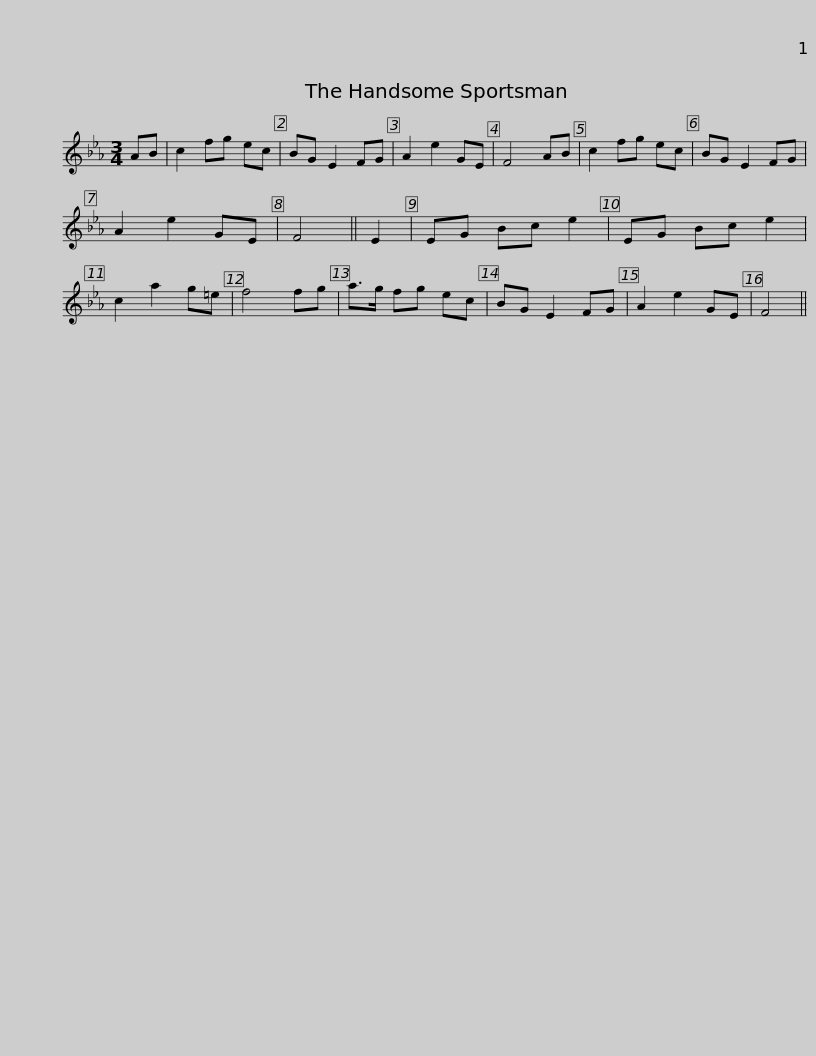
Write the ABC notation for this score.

X:1
L:1/8
M:3/4
I:linebreak $
K:Eb
V:1 treble
V:1
 AB | c2 fg ec | BG E2 FG | A2 e2 GE | F4 AB | %5
 c2 fg ec | BG E2 FG | A2 e2 GE | F4 || E2 | %10
 EG Bc e2 |$ EG Bc e2 | c2 a2 g=e | f4 fg | a>g fg ec | %15
 BG E2 FG | A2 e2 GE | F4 || %18
